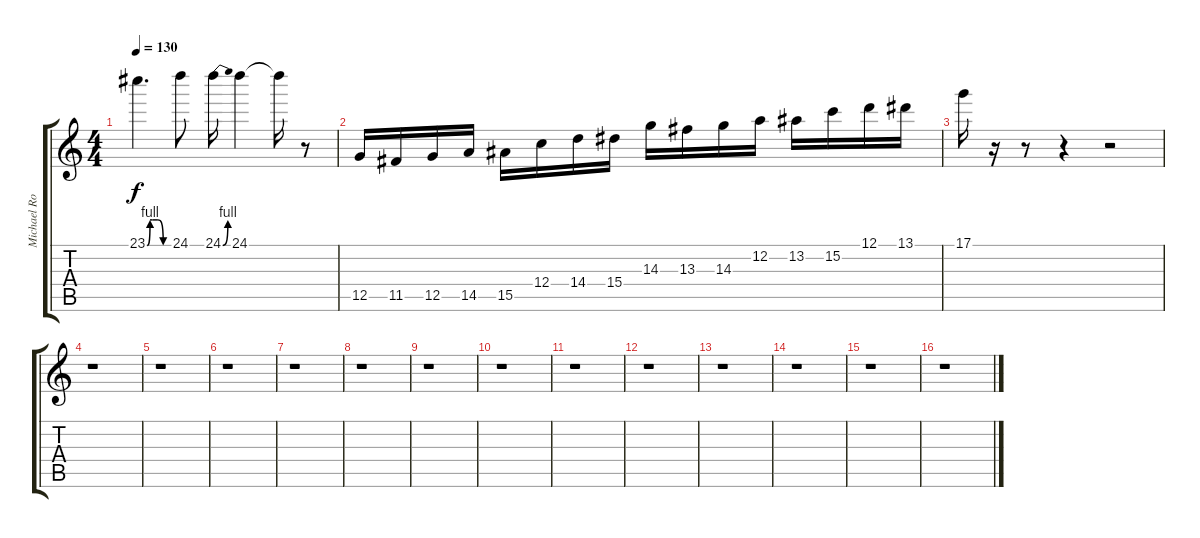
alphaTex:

\track ("Michael Romeo Solo" "Michael Ro") {instrument overdrivenguitar}
\staff {score tabs}
\tuning (D4 A3 F3 C3 G2 D2) {hide}
\ts (4 4)
\tempo 130
\clef g2
\ks c
23.1{be (custom 0 0 8 4 15 4 30 4 45 0 60 0)}.4{d dy f} 24.1.8 24.1{be (bend 0 0 60 4)}.16 24.1.4 24.1{t}.16 r.8 |
12.5.16 11.5.16 12.5.16 14.5.16 15.5.16 12.4.16 14.4.16 15.4.16 14.3.16 13.3.16 14.3.16 12.2.16 13.2.16 15.2.16 12.1.16 13.1.16 |
17.1.16 r.16 r.8 r.4 r.2 |
r.1 |
r.1 |
r.1 |
r.1 |
r.1 |
r.1 |
r.1 |
r.1 |
r.1 |
r.1 |
r.1 |
r.1 |
r.1
